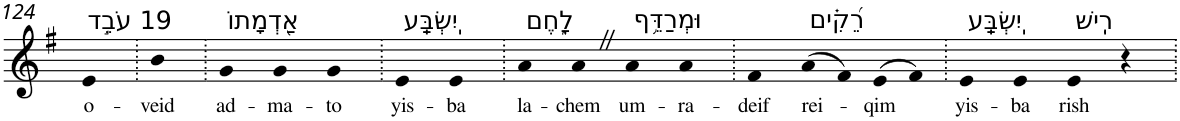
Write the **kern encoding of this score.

**kern	**text
*part1	*part1
*staff1	*staff1
*I"Piano	*
*I'Pno	*
!!LO:PB:g=z
*clefG2	*
*k[f#]	*
*G:	*
=124	=124
!LO:TX:a:t=19 עֹבֵ֣ד	!
!	!LO:LY:b
4e	o-
=125.	=125.
!	!LO:LY:b
4b	-veid
=126.	=126.
!LO:TX:a:t=אַ֭דְמָתוֹ	!
!	!LO:LY:b
4g	ad-
!	!LO:LY:b
4g	-ma-
!	!LO:LY:b
4g	-to
=127.	=127.
!LO:TX:a:t=יִֽשְׂבַּֽע	!
!	!LO:LY:b
4e	yis-
!	!LO:LY:b
4e	-ba
=128.	=128.
!LO:TX:a:t=לָ֑חֶם	!
!	!LO:LY:b
4a	la-
!	!LO:LY:b
4aZ	-chem
!LO:TX:a:t=וּמְרַדֵּ֥ף	!
!	!LO:LY:b
4a	um-
!	!LO:LY:b
4a	-ra-
=129.	=129.
!	!LO:LY:b
4f#	-deif
!LO:TX:a:t=רֵ֝קִ֗ים	!
!	!LO:LY:b
(>8a	rei-
8f#)	.
!	!LO:LY:b
(>8e	-qim
8f#)	.
=130.	=130.
!LO:TX:a:t=יִֽשְׂבַּֽע	!
!	!LO:LY:b
4e	yis-
!	!LO:LY:b
4e	-ba
!LO:TX:a:t=רִֽישׁ	!
!	!LO:LY:b
4e	rish
4r	.
=.	=.
*-	*-
